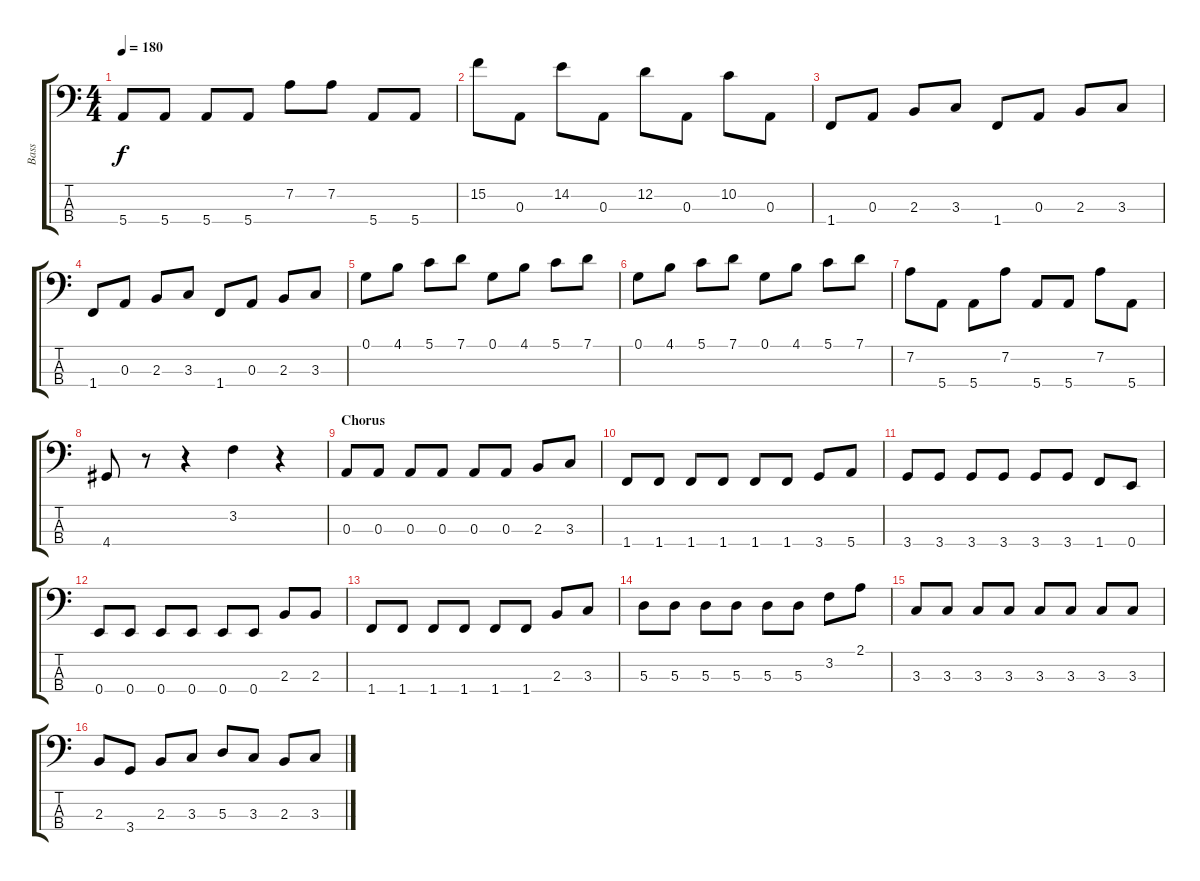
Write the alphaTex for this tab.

\track ("Bass" "Bass") {instrument electricbasspick}
\staff {score tabs}
\tuning (G2 D2 A1 E1) {hide}
\ts (4 4)
\tempo 180
\clef f4
\ks c
5.4.8{dy f} 5.4.8 5.4.8 5.4.8 7.2.8 7.2.8 5.4.8 5.4.8 |
15.2.8 0.3.8 14.2.8 0.3.8 12.2.8 0.3.8 10.2.8 0.3.8 |
1.4.8 0.3.8 2.3.8 3.3.8 1.4.8 0.3.8 2.3.8 3.3.8 |
1.4.8 0.3.8 2.3.8 3.3.8 1.4.8 0.3.8 2.3.8 3.3.8 |
0.1.8 4.1.8 5.1.8 7.1.8 0.1.8 4.1.8 5.1.8 7.1.8 |
0.1.8 4.1.8 5.1.8 7.1.8 0.1.8 4.1.8 5.1.8 7.1.8 |
7.2.8 5.4.8 5.4.8 7.2.8 5.4.8 5.4.8 7.2.8 5.4.8 |
4.4.8 r.8 r.4 3.2.4 r.4 |
\section ("" "Chorus")
0.3.8 0.3.8 0.3.8 0.3.8 0.3.8 0.3.8 2.3.8 3.3.8 |
1.4.8 1.4.8 1.4.8 1.4.8 1.4.8 1.4.8 3.4.8 5.4.8 |
3.4.8 3.4.8 3.4.8 3.4.8 3.4.8 3.4.8 1.4.8 0.4.8 |
0.4.8 0.4.8 0.4.8 0.4.8 0.4.8 0.4.8 2.3.8 2.3.8 |
1.4.8 1.4.8 1.4.8 1.4.8 1.4.8 1.4.8 2.3.8 3.3.8 |
5.3.8 5.3.8 5.3.8 5.3.8 5.3.8 5.3.8 3.2.8 2.1.8 |
3.3.8 3.3.8 3.3.8 3.3.8 3.3.8 3.3.8 3.3.8 3.3.8 |
2.3.8 3.4.8 2.3.8 3.3.8 5.3.8 3.3.8 2.3.8 3.3.8
